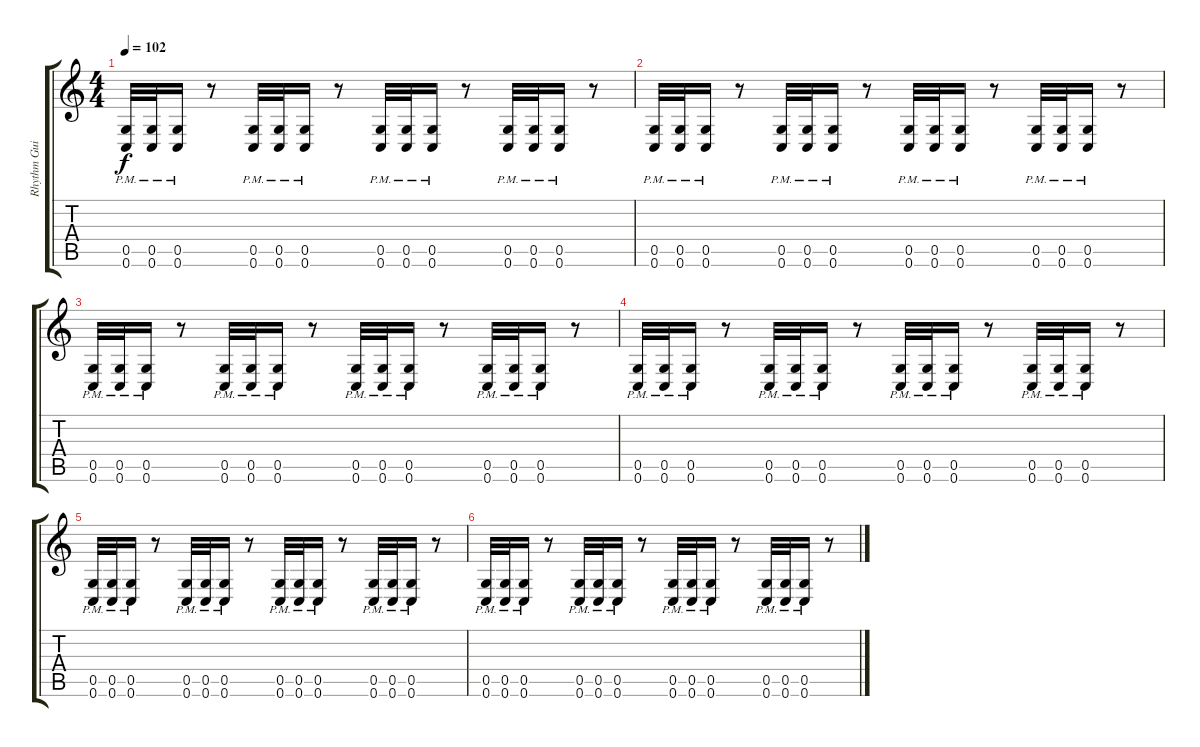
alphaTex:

\track ("Rhythm Guitar" "Rhythm Gui") {instrument distortionguitar}
\staff {score tabs}
\tuning (D4 A3 F3 C3 G2 C2) {hide}
\ts (4 4)
\tempo 102
\clef g2
\ks c
(0.5{pm} 0.6{pm}).32{dy f} (0.5{pm} 0.6{pm}).32 (0.5{pm} 0.6{pm}).16 r.8 (0.5{pm} 0.6{pm}).32 (0.5{pm} 0.6{pm}).32 (0.5{pm} 0.6{pm}).16 r.8 (0.5{pm} 0.6{pm}).32 (0.5{pm} 0.6{pm}).32 (0.5{pm} 0.6{pm}).16 r.8 (0.5{pm} 0.6{pm}).32 (0.5{pm} 0.6{pm}).32 (0.5{pm} 0.6{pm}).16 r.8 |
(0.5{pm} 0.6{pm}).32 (0.5{pm} 0.6{pm}).32 (0.5{pm} 0.6{pm}).16 r.8 (0.5{pm} 0.6{pm}).32 (0.5{pm} 0.6{pm}).32 (0.5{pm} 0.6{pm}).16 r.8 (0.5{pm} 0.6{pm}).32 (0.5{pm} 0.6{pm}).32 (0.5{pm} 0.6{pm}).16 r.8 (0.5{pm} 0.6{pm}).32 (0.5{pm} 0.6{pm}).32 (0.5{pm} 0.6{pm}).16 r.8 |
(0.5{pm} 0.6{pm}).32 (0.5{pm} 0.6{pm}).32 (0.5{pm} 0.6{pm}).16 r.8 (0.5{pm} 0.6{pm}).32 (0.5{pm} 0.6{pm}).32 (0.5{pm} 0.6{pm}).16 r.8 (0.5{pm} 0.6{pm}).32 (0.5{pm} 0.6{pm}).32 (0.5{pm} 0.6{pm}).16 r.8 (0.5{pm} 0.6{pm}).32 (0.5{pm} 0.6{pm}).32 (0.5{pm} 0.6{pm}).16 r.8 |
(0.5{pm} 0.6{pm}).32 (0.5{pm} 0.6{pm}).32 (0.5{pm} 0.6{pm}).16 r.8 (0.5{pm} 0.6{pm}).32 (0.5{pm} 0.6{pm}).32 (0.5{pm} 0.6{pm}).16 r.8 (0.5{pm} 0.6{pm}).32 (0.5{pm} 0.6{pm}).32 (0.5{pm} 0.6{pm}).16 r.8 (0.5{pm} 0.6{pm}).32 (0.5{pm} 0.6{pm}).32 (0.5{pm} 0.6{pm}).16 r.8 |
(0.5{pm} 0.6{pm}).32 (0.5{pm} 0.6{pm}).32 (0.5{pm} 0.6{pm}).16 r.8 (0.5{pm} 0.6{pm}).32 (0.5{pm} 0.6{pm}).32 (0.5{pm} 0.6{pm}).16 r.8 (0.5{pm} 0.6{pm}).32 (0.5{pm} 0.6{pm}).32 (0.5{pm} 0.6{pm}).16 r.8 (0.5{pm} 0.6{pm}).32 (0.5{pm} 0.6{pm}).32 (0.5{pm} 0.6{pm}).16 r.8 |
(0.5{pm} 0.6{pm}).32 (0.5{pm} 0.6{pm}).32 (0.5{pm} 0.6{pm}).16 r.8 (0.5{pm} 0.6{pm}).32 (0.5{pm} 0.6{pm}).32 (0.5{pm} 0.6{pm}).16 r.8 (0.5{pm} 0.6{pm}).32 (0.5{pm} 0.6{pm}).32 (0.5{pm} 0.6{pm}).16 r.8 (0.5{pm} 0.6{pm}).32 (0.5{pm} 0.6{pm}).32 (0.5{pm} 0.6{pm}).16 r.8
